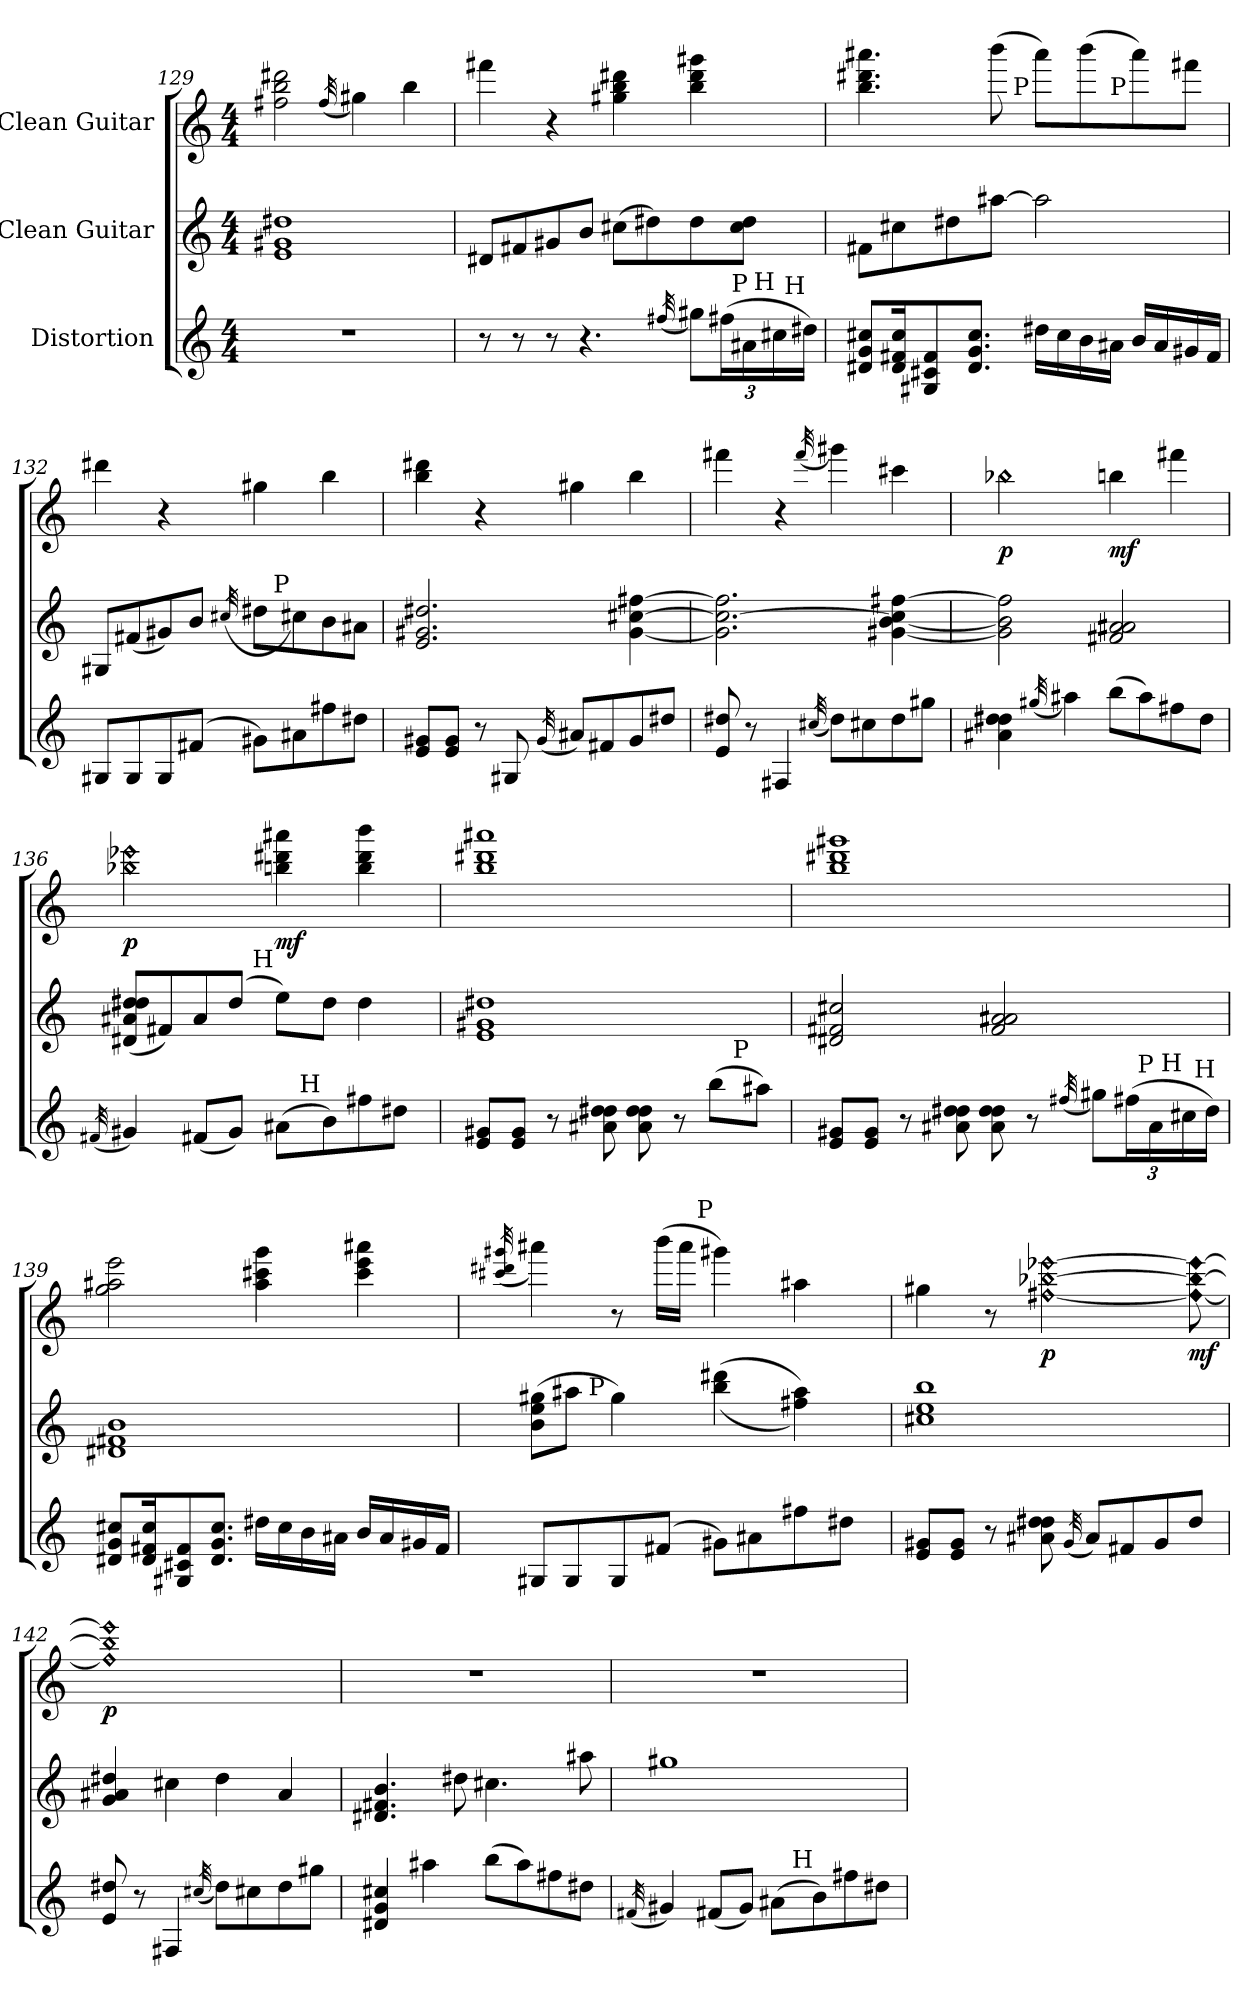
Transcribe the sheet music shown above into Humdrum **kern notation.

**kern	**kern	**kern	**dynam
*part3	*part2	*part1	*part1
*staff3	*staff2	*staff1	*staff1
*I"Distortion	*I"Clean Guitar	*I"Clean Guitar	*
*clefG2	*clefG2	*clefG2	*
*ITrd7c12	*ITrd7c12	*ITrd7c12	*
*k[]	*k[]	*k[]	*
*C:	*C:	*C:	*
*M4/4	*M4/4	*M4/4	*
=129	=129	=129	=129
1r	1E 1G#X 1d#X	2f#X\ 2b\ 2dd#X\	.
.	.	(32qf#/	.
.	.	4g#X\)	.
.	.	4b\	.
=130	=130	=130	=130
*^	*	*	*
*	*^	*	*	*
*	*	*^	*	*	*
8r	3%2ryy	3%2ryy	2...ryy	8D#X/L	4ff#X\	.
8r	.	.	.	8F#X/	.	.
8r	.	.	.	8G#X/	4r	.
4.r	.	.	.	8B/J	.	.
.	.	.	.	(8c#X\L	4g#X\ 4b\ 4dd#X\	.
.	.	.	.	8d#X\)	.	.
.	6ryy	6ryy	.	.	.	.
(32qf#X/	.	.	.	.	.	.
*Xbrackettup	*	*	*	*	*	*
12g#X\L)	.	.	.	8d#\	4b\ 4dd#\ 4gg#X\	.
(24f#\L	48ryy	24.ryy	.	.	.	.
!	!LO:TX:a:t=P	!	!	!	!	!
.	12..ryy	.	.	.	.	.
24A#X\	.	.	.	8c#\ 8d#\J	.	.
!	!	!LO:TX:a:t=H	!	!	!	!
.	.	12ryy	.	.	.	.
24c#X\	.	.	.	.	.	.
!	!	!	!LO:TX:a:t=H	!	!	!
.	.	.	16ryy	.	.	.
24d#X\JJ)	.	.	.	.	.	.
.	.	48ryy	.	.	.	.
*v	*v	*v	*v	*	*	*
!!LO:LB:g=z
=131	=131	=131	=131
*	*	*^	*
*	*	*	*^	*
8D#X/ 8G/ 8c#X/L	8F#X\L	4.b\ 4.dd#X\ 4.aa#X\	4..ryy	2ryy	.
16D#/ 16F#X/ 16c#/K	8c#X\	.	.	.	.
8GG#X/ 8C#X/ 8F#/	.	.	.	.	.
.	8d#X\	.	.	.	.
8.D#/ 8.G/ 8.c#/J	.	.	.	.	.
.	[8a#X\J	(8bb\	.	.	.
!	!	!	!LO:TX:a:t=P	!	!
.	.	.	2ryy	.	.
16d#X\LL	2a#\]	8aa#\L)	.	8.ryy	.
16c#\	.	.	.	.	.
16B\	.	(8bb\	.	.	.
!	!	!	!	!LO:TX:a:t=P	!
16A#X\JJ	.	.	.	4ryy	.
16B/LL	.	8aa#\)	.	.	.
16A#/	.	.	.	.	.
16G#X/	.	8ff#X\J	.	.	.
16F#/JJ	.	.	16ryy	16ryy	.
*	*	*v	*v	*v	*
=132	=132	=132	=132
*	*^	*	*
8GG#X/L	8GG#X/L	2ryy	4dd#X\	.
8GG#/	(8F#X/	.	.	.
8GG#/	8G#X/)	.	4r	.
(8F#X/J	8B/J	.	.	.
.	(32qc#X/	.	.	.
8G#X\L)	8d#X\L	16ryy	4g#X\	.
!	!	!LO:TX:a:t=P	!	!
.	.	4..ryy	.	.
8A#X\	8c#\)	.	.	.
8f#X\	8B\	.	4b\	.
8d#X\J	8A#X\J	.	.	.
*	*v	*v	*	*
!!LO:PB:g=z
=133	=133	=133	=133
8E/ 8G#X/L	2.E/ 2.G#X/ 2.d#X/	4b\ 4dd#X\	.
8E/ 8G#/J	.	.	.
8r	.	4r	.
8GG#X/	.	.	.
(32qG#/	.	.	.
8A#X/L)	.	4g#X\	.
8F#X/	.	.	.
8G#/	[4G#\ [4c#X\ [4f#X\	4b\	.
8d#X/J	.	.	.
=134	=134	=134	=134
8E/ 8d#X/	2.G#\] 2.c#\_ 2.f#\]	4ff#X\	.
8r	.	.	.
4FF#X/	.	4r	.
(32qc#X/	.	(32qff#/	.
8d#\L)	.	4gg#X\)	.
8c#\	.	.	.
8d#\	[4G#X\ [4B\ 4c#\] [4f#X\	4cc#X\	.
8g#X\J	.	.	.
=135	=135	=135	=135
!	!	!LO:N:head=diamond	!LO:DY:b
4A#X\ 4d#X\ 4d#\	2G#\] 2B\] 2f#\]	2b-X\	p
(32qg#X/	.	.	.
4a#X\)	.	.	.
!	!	!	!LO:DY:b
(8b\L	2F#X/ 2A#X/ 2A#/	4bn\	mf
8a#\)	.	.	.
8f#X\	.	4ff#X\	.
8d#\J	.	.	.
!!LO:LB:g=z
=136	=136	=136	=136
(32qF#X/	.	.	.
!	!	!LO:N:n=1:head=diamond	!
!	!	!LO:N:n=2:head=diamond	!LO:DY:b
*^	*^	*	*
4G#X/)	2ryy	(8D#X/ 8A#X/ 8d#X/ 8d#/L	4..ryy	2b-X\ 2ee-X\	p
.	.	8F#X/)	.	.	.
(8F#/L	.	8A#/	.	.	.
8G#/J)	.	(8d#/J	.	.	.
!	!	!	!LO:TX:a:t=H	!	!
.	.	.	2ryy	.	.
!	!	!	!	!	!LO:DY:b
(8A#X\L	16ryy	8e\L)	.	4bn\ 4dd#X\ 4aa#X\	mf
!	!LO:TX:a:t=H	!	!	!	!
.	4..ryy	.	.	.	.
8B\)	.	8d#\J	.	.	.
8f#X\	.	4d#\	.	4b\ 4dd#\ 4bb\	.
8d#X\J	.	.	.	.	.
.	.	.	16ryy	.	.
*	*	*v	*v	*	*
=137	=137	=137	=137	=137
8E/ 8G#X/L	2ryy	1E 1G#X 1d#X	1b 1dd#X 1aa#X	.
8E/ 8G#/J	.	.	.	.
8r	.	.	.	.
8A#X\ 8d#X\ 8d#\	.	.	.	.
8A#\ 8d#\ 8d#\	4ryy	.	.	.
8r	.	.	.	.
(8b\L	16ryy	.	.	.
!	!LO:TX:a:t=P	!	!	!
.	8.ryy	.	.	.
8a#X\J)	.	.	.	.
!!LO:LB:g=z
=138	=138	=138	=138	=138
*^	*^	*	*	*
8E/ 8G#X/L	3%2ryy	3%2ryy	2...ryy	2D#X/ 2F#X/ 2c#X/	1b 1dd#X 1gg#X	.
8E/ 8G#/J	.	.	.	.	.	.
8r	.	.	.	.	.	.
8A#X\ 8d#X\ 8d#\	.	.	.	.	.	.
8A#\ 8d#\ 8d#\	.	.	.	2F#/ 2A#X/ 2A#/	.	.
8r	.	.	.	.	.	.
.	6ryy	6ryy	.	.	.	.
(32qf#X/	.	.	.	.	.	.
12g#X\L)	.	.	.	.	.	.
(24f#\L	48ryy	24.ryy	.	.	.	.
!	!LO:TX:a:t=P	!	!	!	!	!
.	12..ryy	.	.	.	.	.
24A#\	.	.	.	.	.	.
!	!	!LO:TX:a:t=H	!	!	!	!
.	.	12ryy	.	.	.	.
24c#X\	.	.	.	.	.	.
!	!	!	!LO:TX:a:t=H	!	!	!
.	.	.	16ryy	.	.	.
24d#\JJ)	.	.	.	.	.	.
.	.	48ryy	.	.	.	.
*v	*v	*v	*v	*	*	*
=139	=139	=139	=139
8D#X/ 8G/ 8c#X/L	1D#X 1F#X 1B	2g\ 2a#X\ 2ee\	.
16D#/ 16F#X/ 16c#/K	.	.	.
8GG#X/ 8C#X/ 8F#/	.	.	.
8.D#/ 8.G/ 8.c#/J	.	.	.
16d#X\LL	.	4a#\ 4cc#X\ 4gg\	.
16c#\	.	.	.
16B\	.	.	.
16A#X\JJ	.	.	.
16B/LL	.	4cc#\ 4ee\ 4aa#X\	.
16A#/	.	.	.
16G#X/	.	.	.
16F#/JJ	.	.	.
!!LO:LB:g=z
=140	=140	=140	=140
.	.	(32qcc#X/ 32qdd#X/ 32qgg#X/	.
*	*^	*^	*
8GG#X/L	(8B\ 8e\ 8g#X\L	8.ryy	4aa#X\)	3ryy	.
8GG#/	8a#X\J	.	.	.	.
!	!	!LO:TX:a:t=P	!	!	!
.	.	2ryy	.	.	.
8GG#/	4g#\)	.	8r	.	.
.	.	.	.	12..ryy	.
(8F#X/J	.	.	(16bb\LL	.	.
.	.	.	16aa#\JJ	.	.
!	!	!	!	!LO:TX:a:t=P	!
.	.	.	.	3ryy	.
8G#X\L)	((4b\ 4dd#X\	.	4gg#\)	.	.
8A#X\	.	.	.	.	.
.	.	4ryy	.	.	.
8f#X\	4f#X\ 4a#\))	.	4a#X\	.	.
.	.	.	.	6ryy	.
8d#X\J	.	.	.	.	.
.	.	16ryy	.	.	.
.	.	.	.	48ryy	.
*	*v	*v	*	*	*
*	*	*v	*v	*
=141	=141	=141	=141
8E/ 8G#X/L	1c#X 1e 1b	4g#X\	.
8E/ 8G#/J	.	.	.
8r	.	8r	.
!	!	!LO:N:n=1:head=diamond	!
!	!	!LO:N:n=2:head=diamond	!
!	!	!LO:N:n=3:head=diamond	!LO:DY:b
8A#X\ 8d#X\ 8d#\	.	[2f#X\ [2b-X\ [2ee-X\	p
(32qG#/	.	.	.
8A#/L)	.	.	.
8F#X/	.	.	.
8G#/	.	.	.
!	!	!LO:N:n=1:head=diamond	!
!	!	!LO:N:n=2:head=diamond	!
!	!	!LO:N:n=3:head=diamond	!LO:DY:b
8d#/J	.	8f#\_ 8b-\_ 8ee-\_	mf
=142	=142	=142	=142
!	!	!LO:N:n=1:head=diamond	!
!	!	!LO:N:n=2:head=diamond	!
!	!	!LO:N:n=3:head=diamond	!LO:DY:b
8E/ 8d#X/	4G/ 4A#X/ 4d#X/	1f#] 1b-] 1ee-]	p
8r	.	.	.
4FF#X/	4c#X\	.	.
(32qc#X/	.	.	.
8d#\L)	4d#\	.	.
8c#\	.	.	.
8d#\	4A#/	.	.
8g#X\J	.	.	.
!!LO:PB:g=z
=143	=143	=143	=143
4D#X/ 4G/ 4c#X/	4.D#X/ 4.F#X/ 4.B/	1r	.
4a#X\	.	.	.
.	8d#X\	.	.
(8b\L	4.c#X\	.	.
8a#\)	.	.	.
8f#X\	.	.	.
8d#X\J	8a#X\	.	.
=144	=144	=144	=144
(32qF#X/	.	.	.
*^	*	*	*
4G#X/)	2ryy	1g#X	1r	.
(8F#/L	.	.	.	.
8G#/J)	.	.	.	.
(8A#X\L	16ryy	.	.	.
!	!LO:TX:a:t=H	!	!	!
.	4..ryy	.	.	.
8B\)	.	.	.	.
8f#X\	.	.	.	.
8d#X\J	.	.	.	.
*v	*v	*	*	*
=	=	=	=
*-	*-	*-	*-
